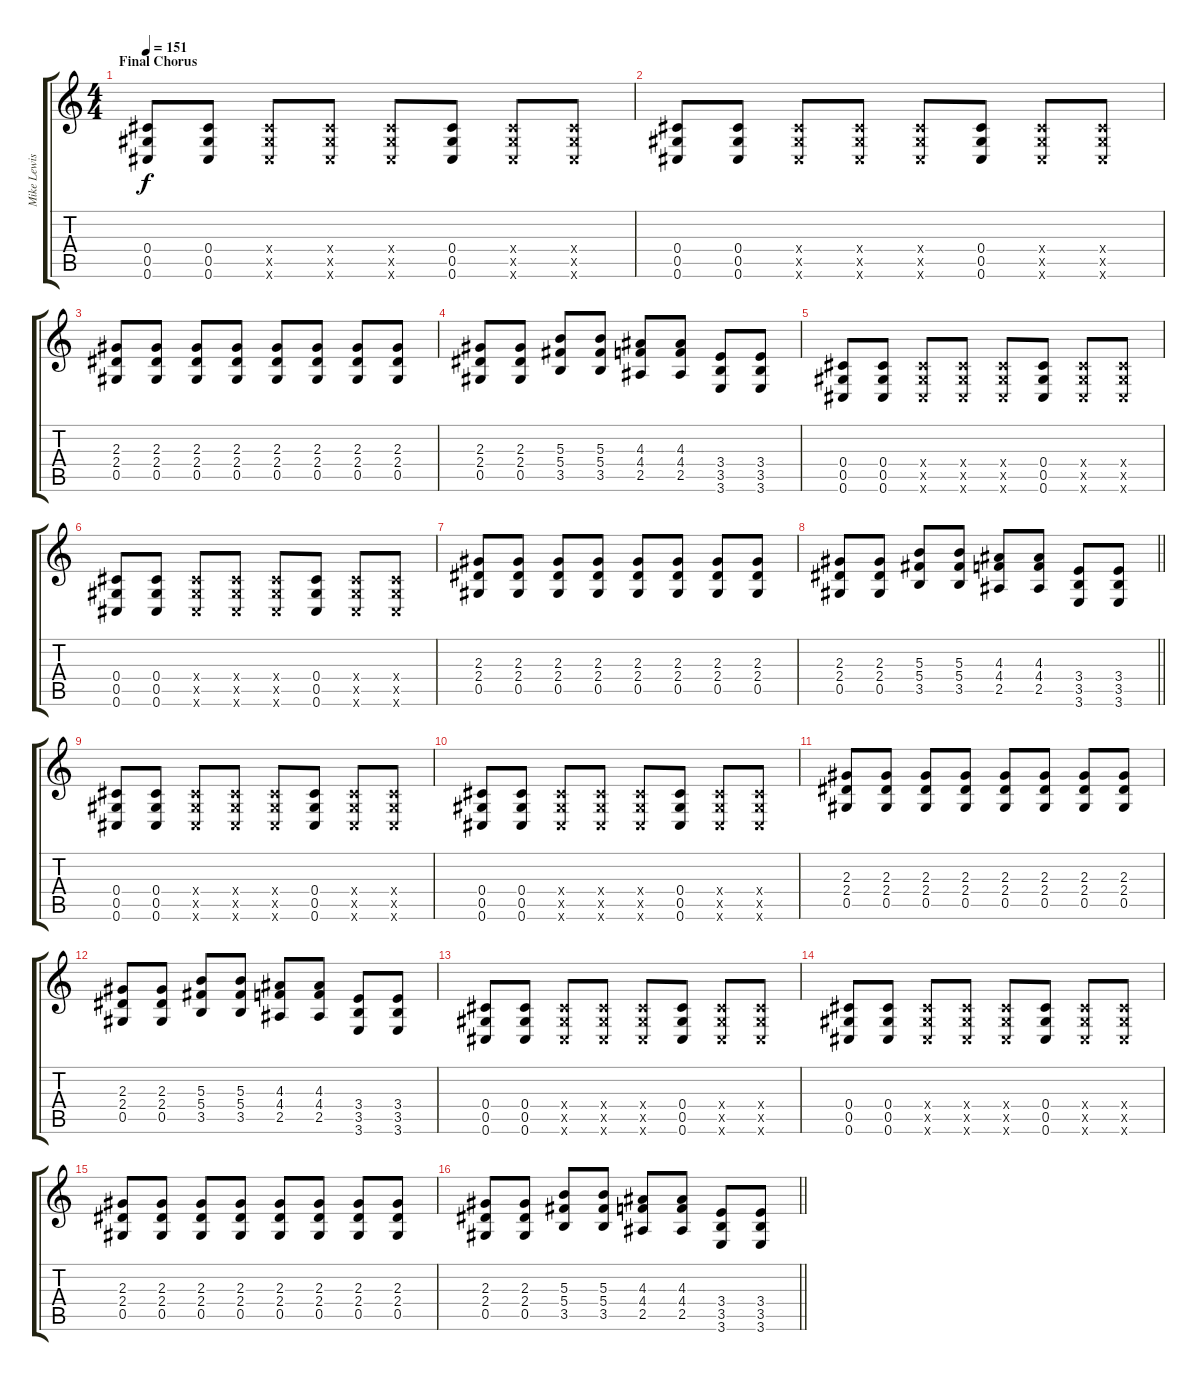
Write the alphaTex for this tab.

\track ("Mike Lewis [Rhythm Guitar L]" "Mike Lewis") {instrument overdrivenguitar}
\staff {score tabs}
\tuning (Eb4 Bb3 Gb3 Db3 Ab2 Db2) {hide}
\ts (4 4)
\section ("" "Final Chorus")
\tempo 151
\clef g2
\ks c
(0.4 0.5 0.6).8{dy f} (0.4 0.5 0.6).8 (0.4{x} 0.5{x} 0.6{x}).8 (0.4{x} 0.5{x} 0.6{x}).8 (0.4{x} 0.5{x} 0.6{x}).8 (0.4 0.5 0.6).8 (0.4{x} 0.5{x} 0.6{x}).8 (0.4{x} 0.5{x} 0.6{x}).8 |
(0.4 0.5 0.6).8 (0.4 0.5 0.6).8 (0.4{x} 0.5{x} 0.6{x}).8 (0.4{x} 0.5{x} 0.6{x}).8 (0.4{x} 0.5{x} 0.6{x}).8 (0.4 0.5 0.6).8 (0.4{x} 0.5{x} 0.6{x}).8 (0.4{x} 0.5{x} 0.6{x}).8 |
(2.3 2.4 0.5).8 (2.3 2.4 0.5).8 (2.3 2.4 0.5).8 (2.3 2.4 0.5).8 (2.3 2.4 0.5).8 (2.3 2.4 0.5).8 (2.3 2.4 0.5).8 (2.3 2.4 0.5).8 |
(2.3 2.4 0.5).8 (2.3 2.4 0.5).8 (5.3 5.4 3.5).8 (5.3 5.4 3.5).8 (4.3 4.4 2.5).8 (4.3 4.4 2.5).8 (3.4 3.5 3.6).8 (3.4 3.5 3.6).8 |
(0.4 0.5 0.6).8 (0.4 0.5 0.6).8 (0.4{x} 0.5{x} 0.6{x}).8 (0.4{x} 0.5{x} 0.6{x}).8 (0.4{x} 0.5{x} 0.6{x}).8 (0.4 0.5 0.6).8 (0.4{x} 0.5{x} 0.6{x}).8 (0.4{x} 0.5{x} 0.6{x}).8 |
(0.4 0.5 0.6).8 (0.4 0.5 0.6).8 (0.4{x} 0.5{x} 0.6{x}).8 (0.4{x} 0.5{x} 0.6{x}).8 (0.4{x} 0.5{x} 0.6{x}).8 (0.4 0.5 0.6).8 (0.4{x} 0.5{x} 0.6{x}).8 (0.4{x} 0.5{x} 0.6{x}).8 |
(2.3 2.4 0.5).8 (2.3 2.4 0.5).8 (2.3 2.4 0.5).8 (2.3 2.4 0.5).8 (2.3 2.4 0.5).8 (2.3 2.4 0.5).8 (2.3 2.4 0.5).8 (2.3 2.4 0.5).8 |
\barLineRight lightlight
(2.3 2.4 0.5).8 (2.3 2.4 0.5).8 (5.3 5.4 3.5).8 (5.3 5.4 3.5).8 (4.3 4.4 2.5).8 (4.3 4.4 2.5).8 (3.4 3.5 3.6).8 (3.4 3.5 3.6).8 |
(0.4 0.5 0.6).8 (0.4 0.5 0.6).8 (0.4{x} 0.5{x} 0.6{x}).8 (0.4{x} 0.5{x} 0.6{x}).8 (0.4{x} 0.5{x} 0.6{x}).8 (0.4 0.5 0.6).8 (0.4{x} 0.5{x} 0.6{x}).8 (0.4{x} 0.5{x} 0.6{x}).8 |
(0.4 0.5 0.6).8 (0.4 0.5 0.6).8 (0.4{x} 0.5{x} 0.6{x}).8 (0.4{x} 0.5{x} 0.6{x}).8 (0.4{x} 0.5{x} 0.6{x}).8 (0.4 0.5 0.6).8 (0.4{x} 0.5{x} 0.6{x}).8 (0.4{x} 0.5{x} 0.6{x}).8 |
(2.3 2.4 0.5).8 (2.3 2.4 0.5).8 (2.3 2.4 0.5).8 (2.3 2.4 0.5).8 (2.3 2.4 0.5).8 (2.3 2.4 0.5).8 (2.3 2.4 0.5).8 (2.3 2.4 0.5).8 |
(2.3 2.4 0.5).8 (2.3 2.4 0.5).8 (5.3 5.4 3.5).8 (5.3 5.4 3.5).8 (4.3 4.4 2.5).8 (4.3 4.4 2.5).8 (3.4 3.5 3.6).8 (3.4 3.5 3.6).8 |
(0.4 0.5 0.6).8 (0.4 0.5 0.6).8 (0.4{x} 0.5{x} 0.6{x}).8 (0.4{x} 0.5{x} 0.6{x}).8 (0.4{x} 0.5{x} 0.6{x}).8 (0.4 0.5 0.6).8 (0.4{x} 0.5{x} 0.6{x}).8 (0.4{x} 0.5{x} 0.6{x}).8 |
(0.4 0.5 0.6).8 (0.4 0.5 0.6).8 (0.4{x} 0.5{x} 0.6{x}).8 (0.4{x} 0.5{x} 0.6{x}).8 (0.4{x} 0.5{x} 0.6{x}).8 (0.4 0.5 0.6).8 (0.4{x} 0.5{x} 0.6{x}).8 (0.4{x} 0.5{x} 0.6{x}).8 |
(2.3 2.4 0.5).8 (2.3 2.4 0.5).8 (2.3 2.4 0.5).8 (2.3 2.4 0.5).8 (2.3 2.4 0.5).8 (2.3 2.4 0.5).8 (2.3 2.4 0.5).8 (2.3 2.4 0.5).8 |
\barLineRight lightlight
(2.3 2.4 0.5).8 (2.3 2.4 0.5).8 (5.3 5.4 3.5).8 (5.3 5.4 3.5).8 (4.3 4.4 2.5).8 (4.3 4.4 2.5).8 (3.4 3.5 3.6).8 (3.4 3.5 3.6).8
